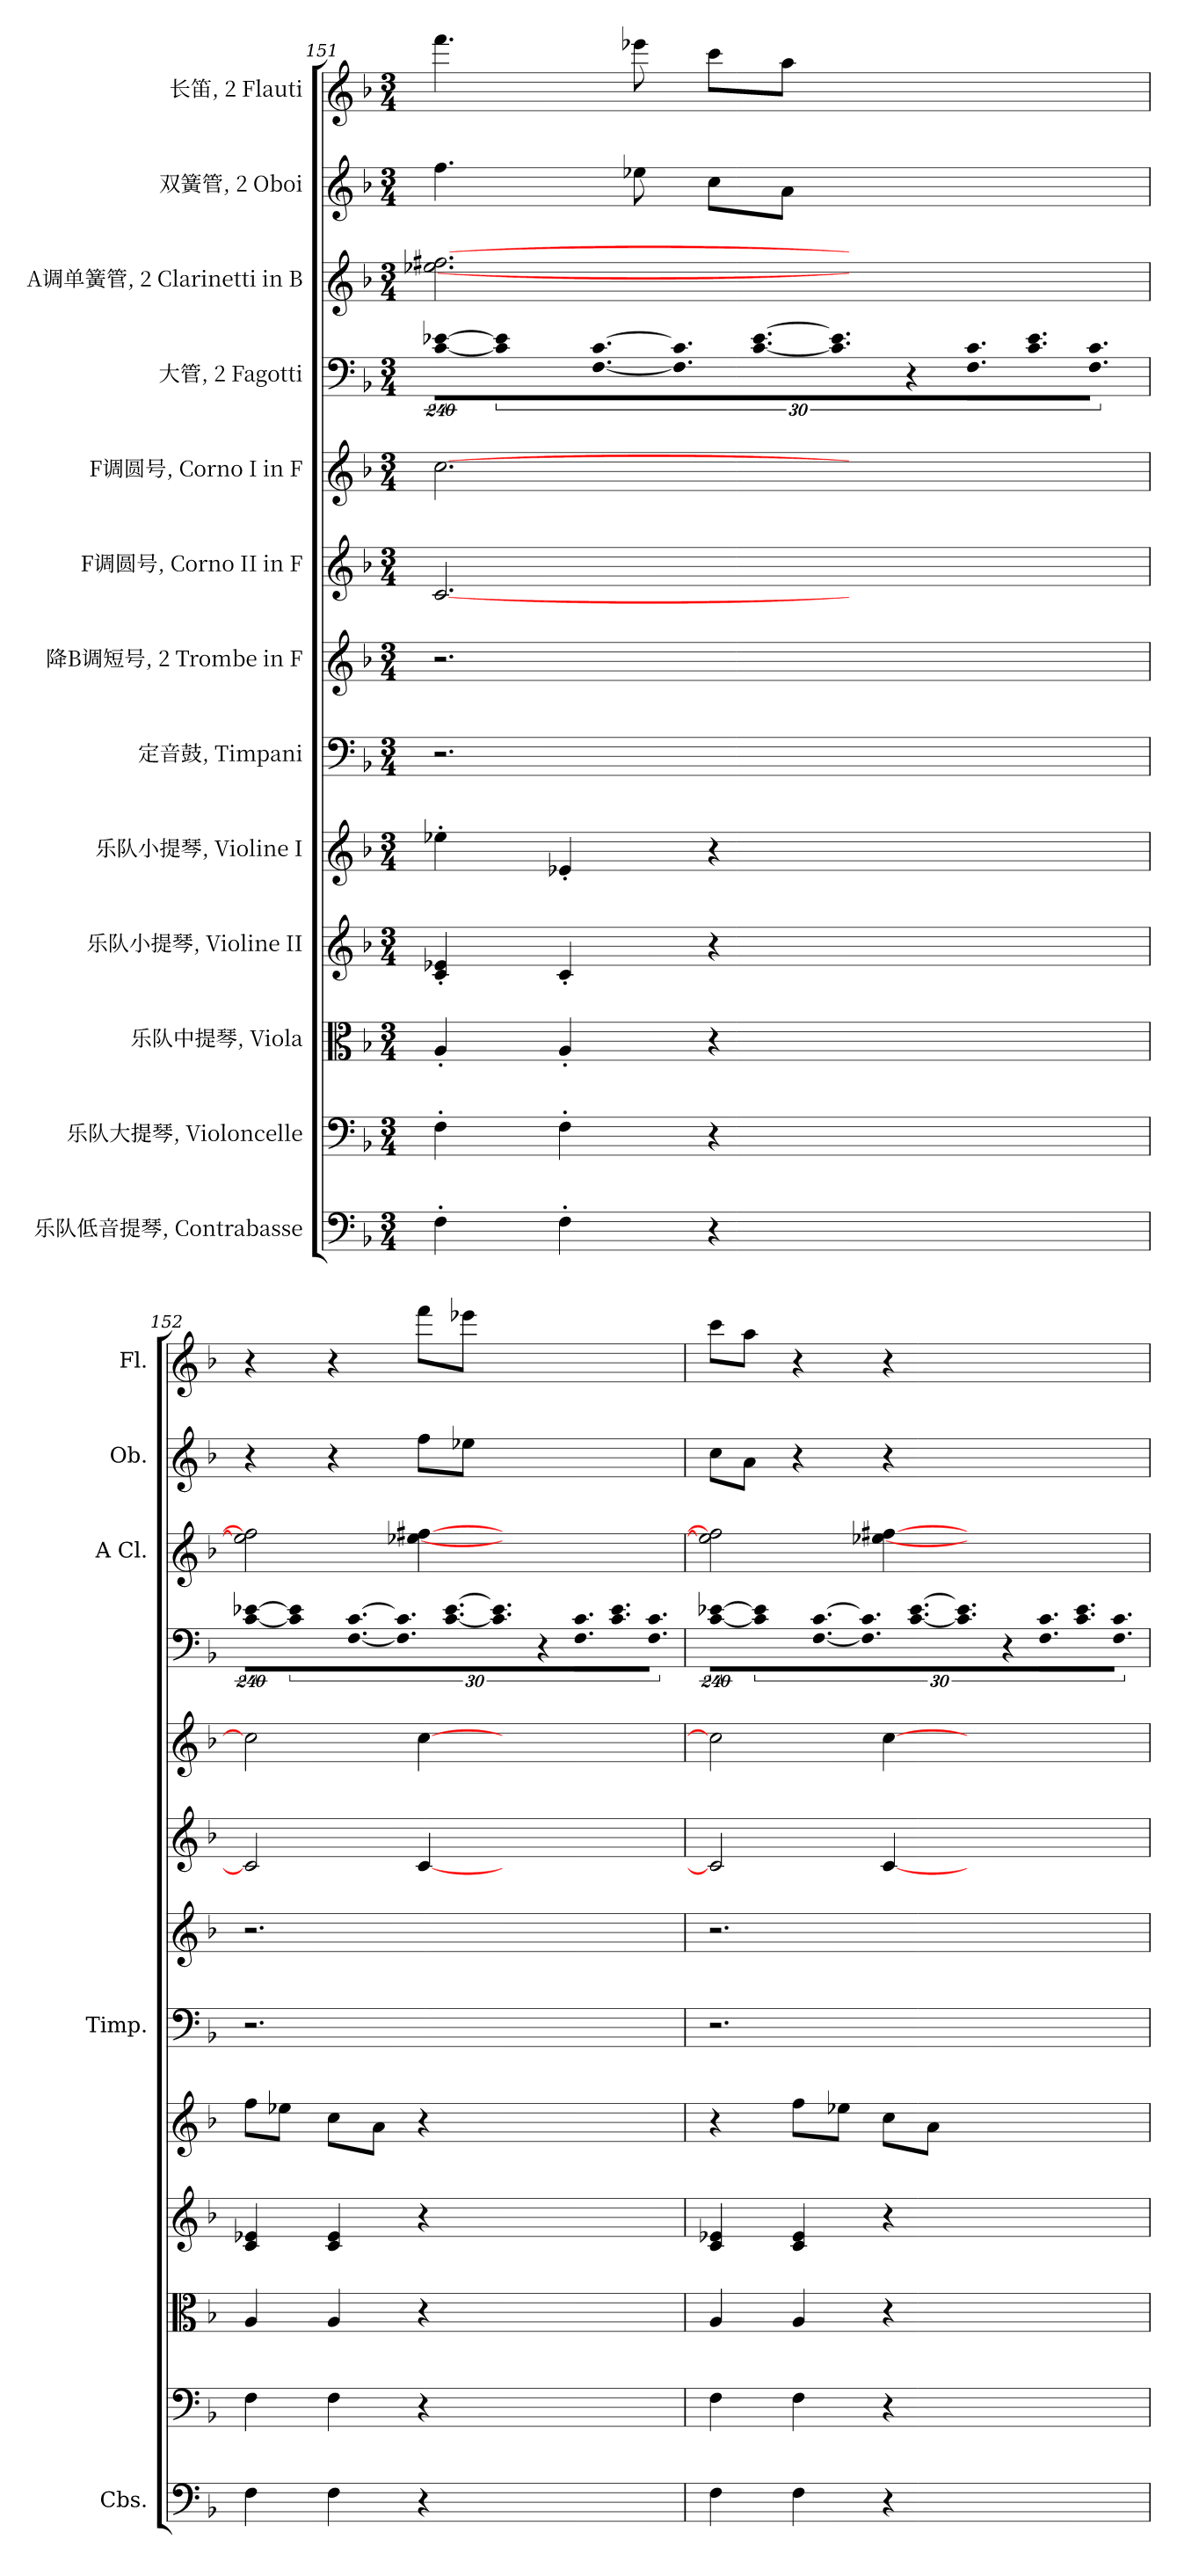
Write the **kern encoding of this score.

**kern	**kern	**kern	**kern	**kern	**kern	**kern	**kern	**kern	**kern	**kern	**kern	**kern
*part13	*part12	*part11	*part10	*part9	*part8	*part7	*part6	*part5	*part4	*part3	*part2	*part1
*staff13	*staff12	*staff11	*staff10	*staff9	*staff8	*staff7	*staff6	*staff5	*staff4	*staff3	*staff2	*staff1
*I"乐队低音提琴, Contrabasse	*I"乐队大提琴, Violoncelle	*I"乐队中提琴, Viola	*I"乐队小提琴, Violine II	*I"乐队小提琴, Violine I	*I"定音鼓, Timpani	*I"降B调短号, 2 Trombe in F	*I"F调圆号, Corno II in F	*I"F调圆号, Corno I in F	*I"大管, 2 Fagotti	*I"A调单簧管, 2 Clarinetti in B	*I"双簧管, 2 Oboi	*I"长笛, 2 Flauti
*I'Cbs.	*	*	*	*	*I'Timp.	*	*	*	*	*I'A Cl.	*I'Ob.	*I'Fl.
!!LO:PB:g=z
*clefF4	*clefF4	*clefC3	*clefG2	*clefG2	*clefF4	*clefG2	*clefG2	*clefG2	*clefF4	*clefG2	*clefG2	*clefG2
*ITrd7c12	*	*	*	*	*	*ITrd1c2	*ITrd4c7	*ITrd4c7	*	*ITrd2c3	*	*
*k[b-]	*k[b-]	*k[b-]	*k[b-]	*k[b-]	*k[b-]	*k[b-e-a-]	*k[b-e-]	*k[b-e-]	*k[b-]	*k[f#c#]	*k[b-]	*k[b-]
*M3/4	*M3/4	*M3/4	*M3/4	*M3/4	*M3/4	*M3/4	*M3/4	*M3/4	*M3/4	*M3/4	*M3/4	*M3/4
*MM95	*MM95	*MM95	*MM95	*MM95	*MM95	*MM95	*MM95	*MM95	*MM95	*MM95	*MM95	*MM95
=151	=151	=151	=151	=151	=151	=151	=151	=151	=151	=151	=151	=151
!	!	!	!	!	!	!	!	!	!LO:N:vis=8	!	!	!
4FF'\	4F'\	4A'/	4c/' 4e-X/'	4ee-X'\	2.r	2.r	[2.F/	[2.f\	[960%137c\ [960%137e-X\L	[2.ccn\ [2.dd#X\	4.ff\	4.fff\
!	!	!	!	!	!	!	!	!	!LO:N:vis=256%9	!	!	!
.	.	.	.	.	.	.	.	.	960%17c\] 960%17e-\]KLL	.	.	.
.	.	.	.	.	.	.	.	.	1920ryy	.	.	.
!	!	!	!	!	!	!	!	!	!LO:N:vis=32.	!	!	!
.	.	.	.	.	.	.	.	.	[1920%103F\ [1920%103c\	.	.	.
!	!	!	!	!	!	!	!	!	!LO:N:vis=32.	!	!	!
.	.	.	.	.	.	.	.	.	1920%103F\] 1920%103c\]	.	.	.
4FF'\	4F'\	4A'/	4c'/	4e-X'/	.	.	.	.	.	.	.	.
!	!	!	!	!	!	!	!	!	!LO:N:vis=32.	!	!	!
.	.	.	.	.	.	.	.	.	[1920%103c\ [1920%103e-\	.	.	.
!	!	!	!	!	!	!	!	!	!LO:N:vis=32.	!	!	!
.	.	.	.	.	.	.	.	.	1920%103c\] 1920%103e-\]JJJ	.	.	.
.	.	.	.	.	.	.	.	.	.	.	8ee-X\	8eee-X\
!	!	!	!	!	!	!	!	!	!LO:N:vis=32.	!	!	!
.	.	.	.	.	.	.	.	.	1920%103r	.	.	.
!	!	!	!	!	!	!	!	!	!LO:N:vis=16.	!	!	!
.	.	.	.	.	.	.	.	.	960%103F\ 960%103c\LL	.	.	.
*	*	*	*	*	*	*	*	*	*	*	*	*MM107
4r	4r	4r	4r	4r	.	.	.	.	.	.	8cc\L	8ccc\L
!	!	!	!	!	!	!	!	!	!LO:N:vis=16.	!	!	!
.	.	.	.	.	.	.	.	.	960%103c\ 960%103e-\	.	.	.
.	.	.	.	.	.	.	.	.	.	.	8a\J	8aa\J
!	!	!	!	!	!	!	!	!	!LO:N:vis=16.	!	!	!
.	.	.	.	.	.	.	.	.	960%103F\ 960%103c\JJ	.	.	.
960ryy	960ryy	960ryy	960ryy	960ryy	960ryy	960ryy	960ryy	960ryy	.	960ryy	960ryy	960ryy
=152	=152	=152	=152	=152	=152	=152	=152	=152	=152	=152	=152	=152
*	*	*	*	*	*	*	*	*	*	*	*	*MM96
!	!	!	!	!	!	!	!	!	!LO:N:vis=8	!	!	!
4FF\	4F\	4A/	4c/ 4e-X/	8ff\L	2.r	2.r	2F/]	2f\]	[960%137c\ [960%137e-X\L	2cc\] 2dd#\]	4r	4r
.	.	.	.	8ee-X\J	.	.	.	.	.	.	.	.
!	!	!	!	!	!	!	!	!	!LO:N:vis=256%9	!	!	!
.	.	.	.	.	.	.	.	.	960%17c\] 960%17e-\]KLL	.	.	.
.	.	.	.	.	.	.	.	.	1920ryy	.	.	.
!	!	!	!	!	!	!	!	!	!LO:N:vis=32.	!	!	!
.	.	.	.	.	.	.	.	.	[1920%103F\ [1920%103c\	.	.	.
!	!	!	!	!	!	!	!	!	!LO:N:vis=32.	!	!	!
.	.	.	.	.	.	.	.	.	1920%103F\] 1920%103c\]	.	.	.
*	*	*	*	*	*	*	*	*	*	*	*	*MM102
4FF\	4F\	4A/	4c/ 4e-/	8cc\L	.	.	.	.	.	.	4r	4r
!	!	!	!	!	!	!	!	!	!LO:N:vis=32.	!	!	!
.	.	.	.	.	.	.	.	.	[1920%103c\ [1920%103e-\	.	.	.
!	!	!	!	!	!	!	!	!	!LO:N:vis=32.	!	!	!
.	.	.	.	.	.	.	.	.	1920%103c\] 1920%103e-\]JJJ	.	.	.
.	.	.	.	8a\J	.	.	.	.	.	.	.	.
!	!	!	!	!	!	!	!	!	!LO:N:vis=32.	!	!	!
.	.	.	.	.	.	.	.	.	1920%103r	.	.	.
!	!	!	!	!	!	!	!	!	!LO:N:vis=16.	!	!	!
.	.	.	.	.	.	.	.	.	960%103F\ 960%103c\LL	.	.	.
*	*	*	*	*	*	*	*	*	*	*	*	*MM106
4r	4r	4r	4r	4r	.	.	[4F/	[4f\	.	[4ccn\ [4dd#X\	8ff\L	8fff\L
!	!	!	!	!	!	!	!	!	!LO:N:vis=16.	!	!	!
.	.	.	.	.	.	.	.	.	960%103c\ 960%103e-\	.	.	.
.	.	.	.	.	.	.	.	.	.	.	8ee-X\J	8eee-X\J
!	!	!	!	!	!	!	!	!	!LO:N:vis=16.	!	!	!
.	.	.	.	.	.	.	.	.	960%103F\ 960%103c\JJ	.	.	.
960ryy	960ryy	960ryy	960ryy	960ryy	960ryy	960ryy	960ryy	960ryy	.	960ryy	960ryy	960ryy
!!LO:PB:g=z
=153	=153	=153	=153	=153	=153	=153	=153	=153	=153	=153	=153	=153
*	*	*	*	*	*	*	*	*	*	*	*	*MM96
!	!	!	!	!	!	!	!	!	!LO:N:vis=8	!	!	!
4FF\	4F\	4A/	4c/ 4e-X/	4r	2.r	2.r	2F/]	2f\]	[960%137c\ [960%137e-X\L	2cc\] 2dd#\]	8cc\L	8ccc\L
.	.	.	.	.	.	.	.	.	.	.	8a\J	8aa\J
!	!	!	!	!	!	!	!	!	!LO:N:vis=256%9	!	!	!
.	.	.	.	.	.	.	.	.	960%17c\] 960%17e-\]KLL	.	.	.
.	.	.	.	.	.	.	.	.	1920ryy	.	.	.
!	!	!	!	!	!	!	!	!	!LO:N:vis=32.	!	!	!
.	.	.	.	.	.	.	.	.	[1920%103F\ [1920%103c\	.	.	.
!	!	!	!	!	!	!	!	!	!LO:N:vis=32.	!	!	!
.	.	.	.	.	.	.	.	.	1920%103F\] 1920%103c\]	.	.	.
*	*	*	*	*	*	*	*	*	*	*	*	*MM100
4FF\	4F\	4A/	4c/ 4e-/	8ff\L	.	.	.	.	.	.	4r	4r
!	!	!	!	!	!	!	!	!	!LO:N:vis=32.	!	!	!
.	.	.	.	.	.	.	.	.	[1920%103c\ [1920%103e-\	.	.	.
!	!	!	!	!	!	!	!	!	!LO:N:vis=32.	!	!	!
.	.	.	.	.	.	.	.	.	1920%103c\] 1920%103e-\]JJJ	.	.	.
.	.	.	.	8ee-X\J	.	.	.	.	.	.	.	.
!	!	!	!	!	!	!	!	!	!LO:N:vis=32.	!	!	!
.	.	.	.	.	.	.	.	.	1920%103r	.	.	.
!	!	!	!	!	!	!	!	!	!LO:N:vis=16.	!	!	!
.	.	.	.	.	.	.	.	.	960%103F\ 960%103c\LL	.	.	.
*	*	*	*	*	*	*	*	*	*	*	*	*MM105
4r	4r	4r	4r	8cc\L	.	.	[4F/	[4f\	.	[4ccn\ [4dd#X\	4r	4r
!	!	!	!	!	!	!	!	!	!LO:N:vis=16.	!	!	!
.	.	.	.	.	.	.	.	.	960%103c\ 960%103e-\	.	.	.
.	.	.	.	8a\J	.	.	.	.	.	.	.	.
!	!	!	!	!	!	!	!	!	!LO:N:vis=16.	!	!	!
.	.	.	.	.	.	.	.	.	960%103F\ 960%103c\JJ	.	.	.
960ryy	960ryy	960ryy	960ryy	960ryy	960ryy	960ryy	960ryy	960ryy	.	960ryy	960ryy	960ryy
=	=	=	=	=	=	=	=	=	=	=	=	=
*-	*-	*-	*-	*-	*-	*-	*-	*-	*-	*-	*-	*-
